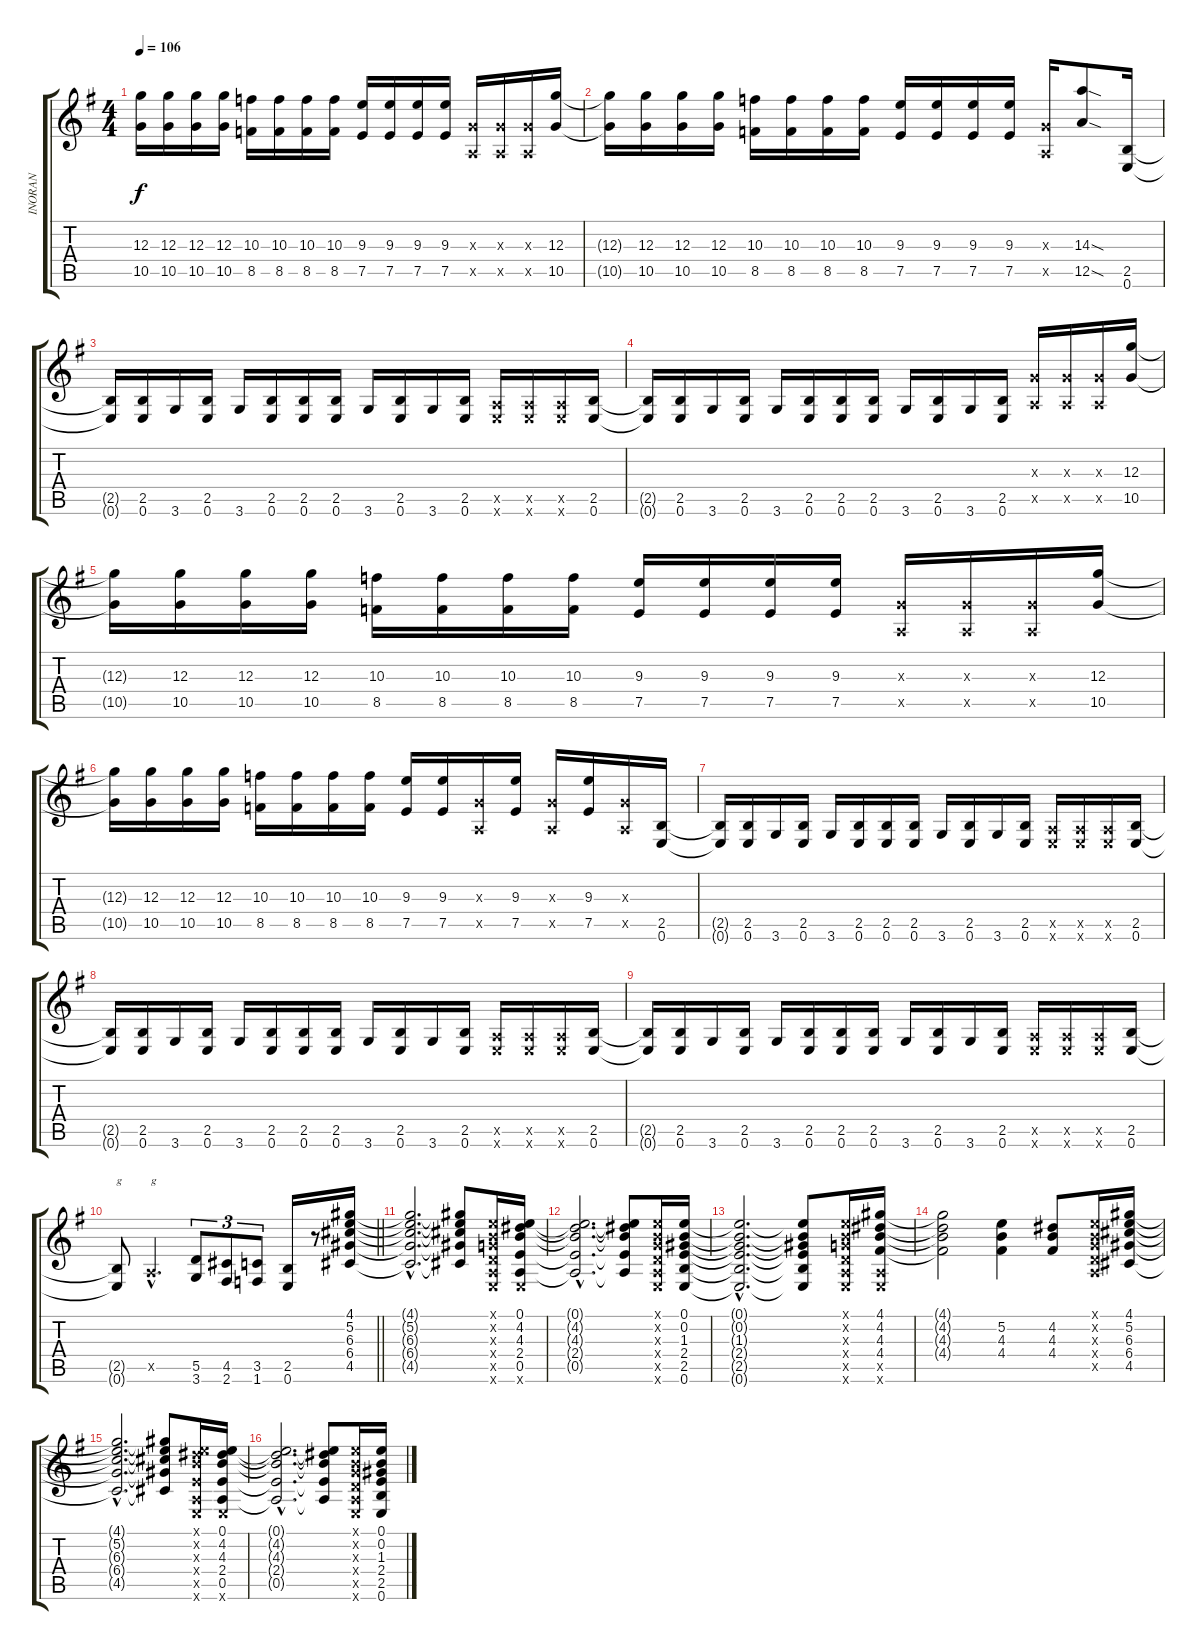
\track ("INORAN" "INORAN") {instrument distortionguitar}
\staff {score tabs}
\tuning (E4 B3 G3 D3 A2 E2) {hide}
\ts (4 4)
\tempo 106
\clef g2
\ks g
(12.3{t} 10.5{t}).16{dy f} (12.3 10.5).16 (12.3 10.5).16 (12.3 10.5).16 (10.3 8.5).16 (10.3 8.5).16 (10.3 8.5).16 (10.3 8.5).16 (9.3 7.5).16 (9.3 7.5).16 (9.3 7.5).16 (9.3 7.5).16 (0.3{x} 0.5{x}).16 (0.3{x} 0.5{x}).16 (0.3{x} 0.5{x}).16 (12.3 10.5).16 |
(12.3{t} 10.5{t}).16 (12.3 10.5).16 (12.3 10.5).16 (12.3 10.5).16 (10.3 8.5).16 (10.3 8.5).16 (10.3 8.5).16 (10.3 8.5).16 (9.3 7.5).16 (9.3 7.5).16 (9.3 7.5).16 (9.3 7.5).16 (0.3{x} 0.5{x}).16 (14.3{sod} 12.5{sod}).8 (2.5 0.6).16 |
(2.5{t} 0.6{t}).16 (2.5 0.6).16 3.6.16 (2.5 0.6).16 3.6.16 (2.5 0.6).16 (2.5 0.6).16 (2.5 0.6).16 3.6.16 (2.5 0.6).16 3.6.16 (2.5 0.6).16 (0.5{x} 0.6{x}).16 (0.5{x} 0.6{x}).16 (0.5{x} 0.6{x}).16 (2.5 0.6).16 |
(2.5{t} 0.6{t}).16 (2.5 0.6).16 3.6.16 (2.5 0.6).16 3.6.16 (2.5 0.6).16 (2.5 0.6).16 (2.5 0.6).16 3.6.16 (2.5 0.6).16 3.6.16 (2.5 0.6).16 (0.3{x} 0.5{x}).16 (0.3{x} 0.5{x}).16 (0.3{x} 0.5{x}).16 (12.3 10.5).16 |
(12.3{t} 10.5{t}).16 (12.3 10.5).16 (12.3 10.5).16 (12.3 10.5).16 (10.3 8.5).16 (10.3 8.5).16 (10.3 8.5).16 (10.3 8.5).16 (9.3 7.5).16 (9.3 7.5).16 (9.3 7.5).16 (9.3 7.5).16 (0.3{x} 0.5{x}).16 (0.3{x} 0.5{x}).16 (0.3{x} 0.5{x}).16 (12.3 10.5).16 |
(12.3{t} 10.5{t}).16 (12.3 10.5).16 (12.3 10.5).16 (12.3 10.5).16 (10.3 8.5).16 (10.3 8.5).16 (10.3 8.5).16 (10.3 8.5).16 (9.3 7.5).16 (9.3 7.5).16 (0.3{x} 0.5{x}).16 (9.3 7.5).16 (0.3{x} 0.5{x}).16 (9.3 7.5).16 (0.3{x} 0.5{x}).16 (2.5 0.6).16 |
(2.5{t} 0.6{t}).16 (2.5 0.6).16 3.6.16 (2.5 0.6).16 3.6.16 (2.5 0.6).16 (2.5 0.6).16 (2.5 0.6).16 3.6.16 (2.5 0.6).16 3.6.16 (2.5 0.6).16 (0.5{x} 0.6{x}).16 (0.5{x} 0.6{x}).16 (0.5{x} 0.6{x}).16 (2.5 0.6).16 |
(2.5{t} 0.6{t}).16 (2.5 0.6).16 3.6.16 (2.5 0.6).16 3.6.16 (2.5 0.6).16 (2.5 0.6).16 (2.5 0.6).16 3.6.16 (2.5 0.6).16 3.6.16 (2.5 0.6).16 (0.5{x} 0.6{x}).16 (0.5{x} 0.6{x}).16 (0.5{x} 0.6{x}).16 (2.5 0.6).16 |
(2.5{t} 0.6{t}).16 (2.5 0.6).16 3.6.16 (2.5 0.6).16 3.6.16 (2.5 0.6).16 (2.5 0.6).16 (2.5 0.6).16 3.6.16 (2.5 0.6).16 3.6.16 (2.5 0.6).16 (0.5{x} 0.6{x}).16 (0.5{x} 0.6{x}).16 (0.5{x} 0.6{x}).16 (2.5 0.6).16 |
\barLineRight lightlight
(2.5{t} 0.6{t}).8{txt "g"} 0.5{hac x}.4{d txt "g"} (5.5 3.6).8{tu (3 2)} (4.5 2.6).8{tu (3 2)} (3.5 1.6).8{tu (3 2)} (2.5 0.6).16 r.8 (4.1 5.2 6.3 6.4 4.5).16 |
(4.1{hac t} 5.2{hac t} 6.3{hac t} 6.4{hac t} 4.5{hac t}).2{d} (4.1{t} 5.2{t} 6.3{t} 6.4{t} 4.5{t}).8 (0.1{x} 0.2{x} 0.3{x} 0.4{x} 0.5{x} 0.6{x}).16 (0.1 4.2 4.3 2.4 0.5 0.6{x}).16 |
(0.1{hac t} 4.2{hac t} 4.3{hac t} 2.4{hac t} 0.5{hac t}).2{d} (0.1{t} 4.2{t} 4.3{t} 2.4{t} 0.5{t}).8 (0.1{x} 0.2{x} 0.3{x} 0.4{x} 0.5{x} 0.6{x}).16 (0.1 0.2 1.3 2.4 2.5 0.6).16 |
(0.1{hac t} 0.2{hac t} 1.3{hac t} 2.4{hac t} 2.5{hac t} 0.6{hac t}).2{d} (0.1{t} 0.2{t} 1.3{t} 2.4{t} 2.5{t} 0.6{t}).8 (0.1{x} 0.2{x} 0.3{x} 0.4{x} 0.5{x} 0.6{x}).16 (4.1 4.2 4.3 4.4 0.5{x} 0.6{x}).16 |
(4.1{t} 4.2{t} 4.3{t} 4.4{t}).2 (5.2 4.3 4.4).4 (4.2 4.3 4.4).8 (0.1{x} 0.2{x} 0.3{x} 0.4{x} 0.5{x}).16 (4.1 5.2 6.3 6.4 4.5).16 |
(4.1{hac t} 5.2{hac t} 6.3{hac t} 6.4{hac t} 4.5{hac t}).2{d} (4.1{t} 5.2{t} 6.3{t} 6.4{t} 4.5{t}).8 (0.1{x} 4.2{x} 4.3{x} 2.4{x} 0.5{x} 0.6{x}).16 (0.1 4.2 4.3 2.4 0.5 0.6{x}).16 |
(0.1{hac t} 4.2{hac t} 4.3{hac t} 2.4{hac t} 0.5{hac t}).2{d} (0.1{t} 4.2{t} 4.3{t} 2.4{t} 0.5{t}).8 (0.1{x} 0.2{x} 0.3{x} 0.4{x} 0.5{x} 0.6{x}).16 (0.1 0.2 1.3 2.4 2.5 0.6).16
